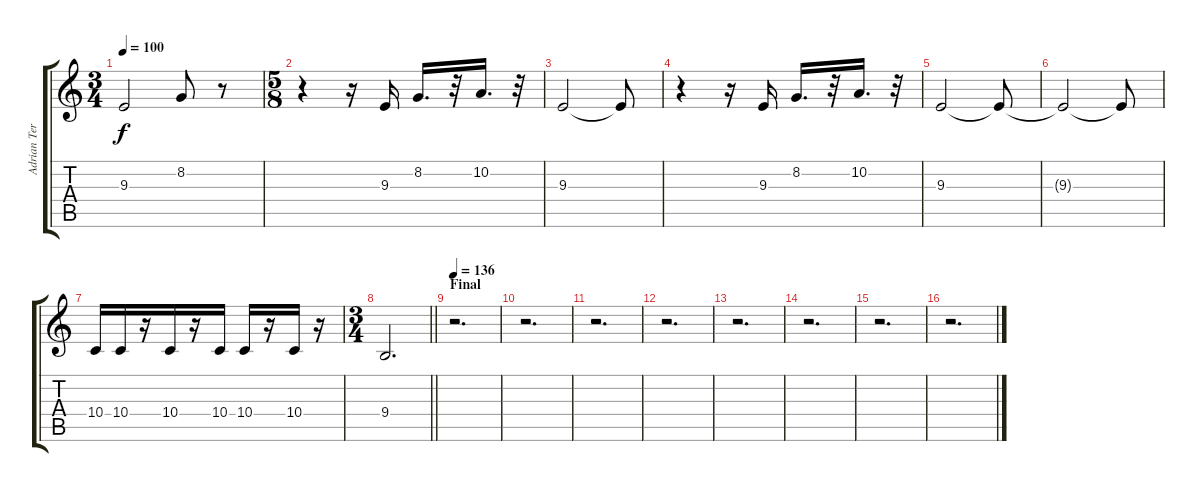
\track ("Adrian Terrazas-Gonzales [Sax]" "Adrian Ter") {instrument tenorsax}
\staff {score tabs}
\tuning (E4 B3 G3 D3 A2 E2) {hide}
\ts (3 4)
\tempo 100
\clef g2
\ks c
9.3.2{dy f} 8.2.8 r.8 |
\ts (5 8)
r.4 r.16 9.3.16 8.2.16{d} r.32 10.2.16{d} r.32 |
9.3.2 9.3{t}.8 |
r.4 r.16 9.3.16 8.2.16{d} r.32 10.2.16{d} r.32 |
9.3.2 9.3{t}.8 |
9.3{t}.2 9.3{t}.8 |
10.4.16 10.4.16 r.16 10.4.16 r.16 10.4.16 10.4.16 r.16 10.4.16 r.16 |
\ts (3 4)
\barLineRight lightlight
9.4.2{d} |
\section ("" "Final")
\tempo 136
r.2{d} |
r.2{d} |
r.2{d} |
r.2{d} |
r.2{d} |
r.2{d} |
r.2{d} |
r.2{d}
